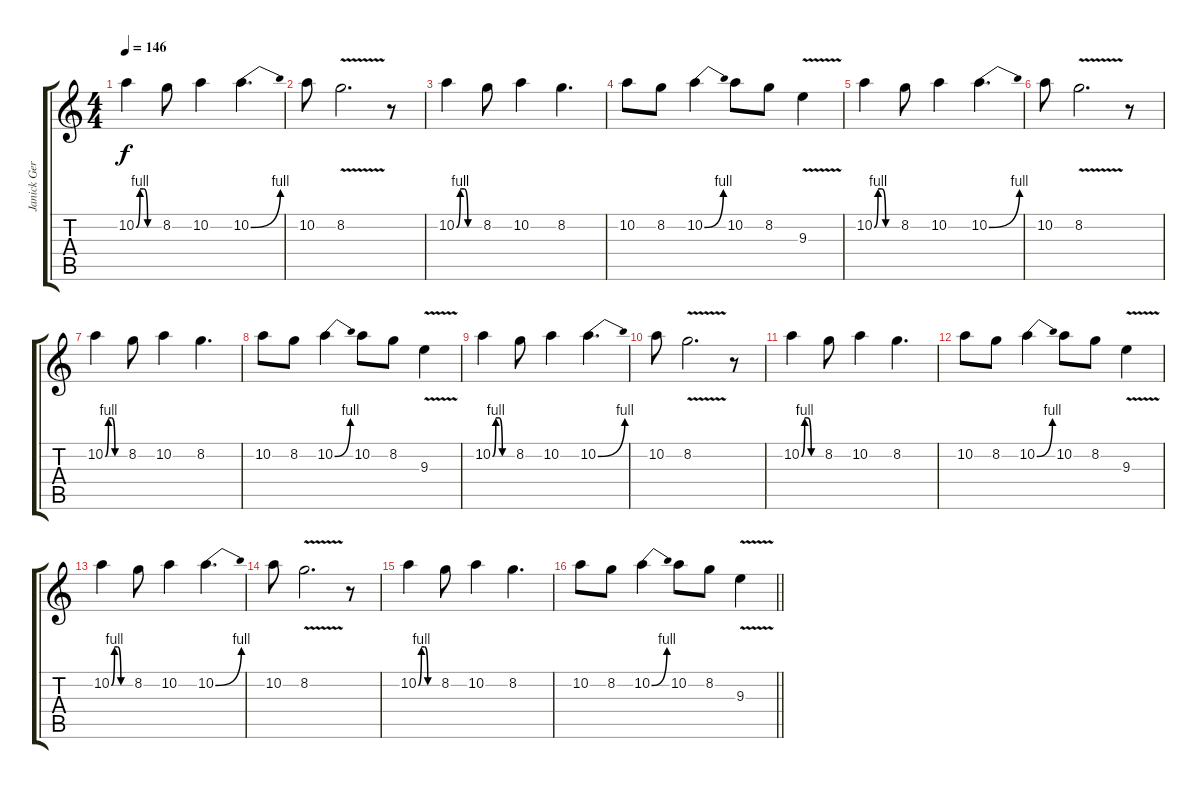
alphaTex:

\track ("Janick Gers" "Janick Ger") {instrument distortionguitar}
\staff {score tabs}
\tuning (E4 B3 G3 D3 A2 E2) {hide}
\ts (4 4)
\tempo 146
\clef g2
\ks c
10.2{be (custom 0 0 10 4 20 4 30 0 60 0)}.4{dy f} 8.2.8 10.2.4 10.2{be (bend 0 0 60 4)}.4{d} |
10.2.8 8.2{v}.2{d} r.8 |
10.2{be (custom 0 0 10 4 20 4 30 0 60 0)}.4 8.2.8 10.2.4 8.2.4{d} |
10.2.8 8.2.8 10.2{be (bend 0 0 60 4)}.4 10.2.8 8.2.8 9.3{v}.4 |
10.2{be (custom 0 0 10 4 20 4 30 0 60 0)}.4 8.2.8 10.2.4 10.2{be (bend 0 0 60 4)}.4{d} |
10.2.8 8.2{v}.2{d} r.8 |
10.2{be (custom 0 0 10 4 20 4 30 0 60 0)}.4 8.2.8 10.2.4 8.2.4{d} |
10.2.8 8.2.8 10.2{be (bend 0 0 60 4)}.4 10.2.8 8.2.8 9.3{v}.4 |
10.2{be (custom 0 0 10 4 20 4 30 0 60 0)}.4 8.2.8 10.2.4 10.2{be (bend 0 0 60 4)}.4{d} |
10.2.8 8.2{v}.2{d} r.8 |
10.2{be (custom 0 0 10 4 20 4 30 0 60 0)}.4 8.2.8 10.2.4 8.2.4{d} |
10.2.8 8.2.8 10.2{be (bend 0 0 60 4)}.4 10.2.8 8.2.8 9.3{v}.4 |
10.2{be (custom 0 0 10 4 20 4 30 0 60 0)}.4 8.2.8 10.2.4 10.2{be (bend 0 0 60 4)}.4{d} |
10.2.8 8.2{v}.2{d} r.8 |
10.2{be (custom 0 0 10 4 20 4 30 0 60 0)}.4 8.2.8 10.2.4 8.2.4{d} |
\barLineRight lightlight
10.2.8 8.2.8 10.2{be (bend 0 0 60 4)}.4 10.2.8 8.2.8 9.3{v}.4
